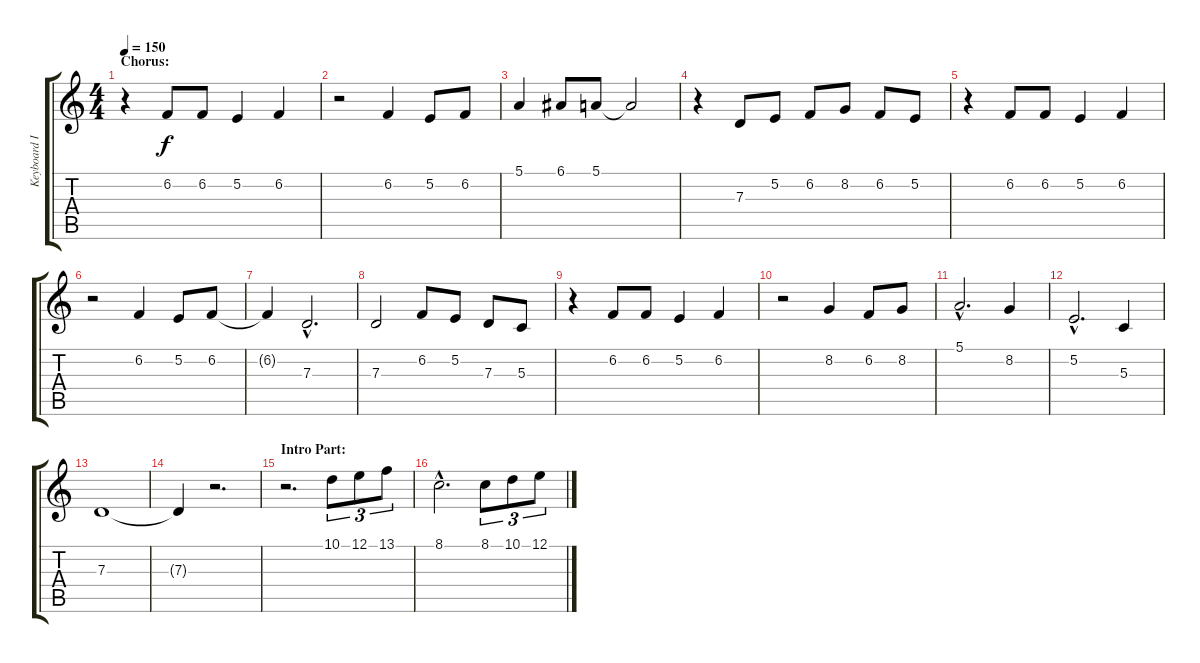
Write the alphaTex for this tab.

\track ("Keyboard II (Melody)" "Keyboard I") {instrument acousticgrandpiano}
\staff {score tabs}
\tuning (E4 B3 G3 D3 A2 E2) {hide}
\ts (4 4)
\section ("" "Chorus:")
\tempo 150
\clef g2
\ks c
r.4{dy f} 6.2.8 6.2.8 5.2.4 6.2.4 |
r.2 6.2.4 5.2.8 6.2.8 |
5.1.4 6.1.8 5.1.8 5.1{t}.2 |
r.4 7.3.8 5.2.8 6.2.8 8.2.8 6.2.8 5.2.8 |
r.4 6.2.8 6.2.8 5.2.4 6.2.4 |
r.2 6.2.4 5.2.8 6.2.8 |
6.2{t}.4 7.3{hac}.2{d} |
7.3.2 6.2.8 5.2.8 7.3.8 5.3.8 |
r.4 6.2.8 6.2.8 5.2.4 6.2.4 |
r.2 8.2.4 6.2.8 8.2.8 |
5.1{hac}.2{d} 8.2.4 |
5.2{hac}.2{d} 5.3.4 |
7.3.1 |
7.3{t}.4 r.2{d} |
\section ("" "Intro Part:")
r.2{d} 10.1.8{tu (3 2)} 12.1.8{tu (3 2)} 13.1.8{tu (3 2)} |
8.1{hac}.2{d} 8.1.8{tu (3 2)} 10.1.8{tu (3 2)} 12.1.8{tu (3 2)}
